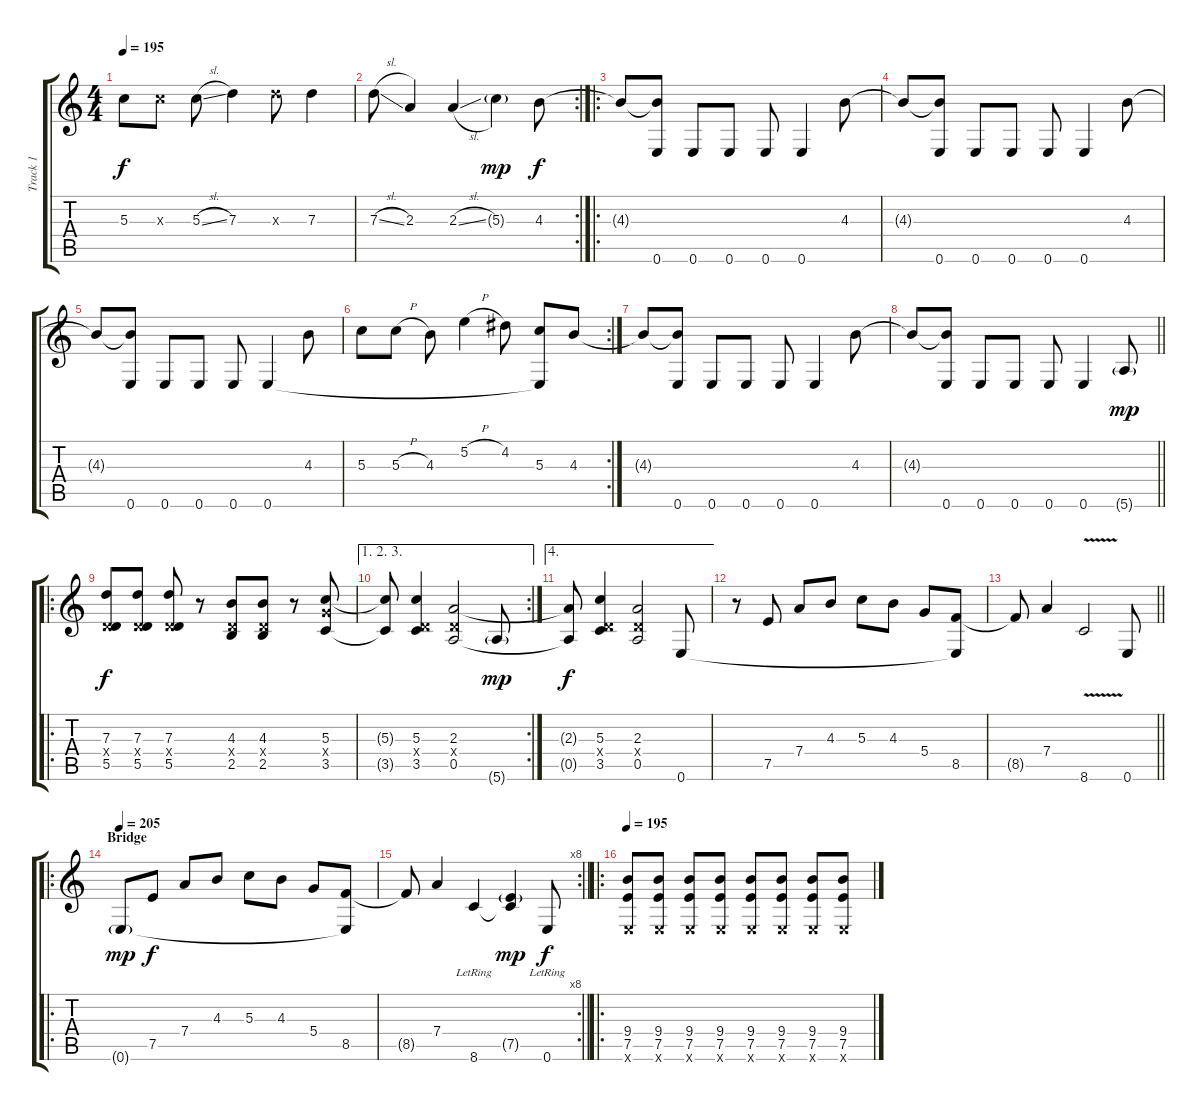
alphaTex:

\track ("Track 1" "Track 1") {instrument distortionguitar}
\staff {score tabs}
\tuning (E4 B3 G3 D3 A2 E2) {hide}
\ts (4 4)
\tempo 195
\clef g2
\ks c
5.3.8{dy f} 5.3{x}.8 5.3{sl}.8 7.3.4 7.3{x}.8 7.3.4 |
\rc 2
7.3{sl}.8 2.3.4 2.3{sl}.4 5.3{g}.4{dy mp} 4.3.8{dy f} |
\ro
4.3{t}.8 (4.3{t} 0.6).8 0.6.8 0.6.8 0.6.8 0.6.4 4.3.8 |
4.3{t}.8 (4.3{t} 0.6).8 0.6.8 0.6.8 0.6.8 0.6.4 4.3.8 |
4.3{t}.8 (4.3{t} 0.6).8 0.6.8 0.6.8 0.6.8 0.6.4 4.3.8 |
\rc 2
5.3.8 5.3{h}.8 4.3.8 5.2{h}.4 4.2.8 (5.3 0.6{t}).8 4.3.8 |
4.3{t}.8 (4.3{t} 0.6).8 0.6.8 0.6.8 0.6.8 0.6.4 4.3.8 |
\barLineRight lightlight
4.3{t}.8 (4.3{t} 0.6).8 0.6.8 0.6.8 0.6.8 0.6.4 5.6{g}.8{dy mp} |
\ro
(7.3 0.4{x} 5.5).8{dy f} (7.3 0.4{x} 5.5).8 (7.3 0.4{x} 5.5).8 r.8 (4.3 0.4{x} 2.5).8 (4.3 0.4{x} 2.5).8 r.8 (5.3 5.4{x} 3.5).8 |
\ae (1 2 3)
\rc 2
(5.3{t} 3.5{t}).8 (5.3 0.4{x} 3.5).4 (2.3 0.4{x} 0.5).2 5.6{g}.8{dy mp} |
\ae 4
(2.3{t} 0.5{t}).8{dy f} (5.3 0.4{x} 3.5).4 (2.3 0.4{x} 0.5).2 0.6.8 |
r.8 7.5.8 7.4.8 4.3.8 5.3.8 4.3.8 5.4.8 (8.5 0.6{t}).8 |
\barLineRight lightlight
8.5{t}.8 7.4.4 8.6{v}.2 0.6.8 |
\ro
\section ("" "Bridge")
\tempo 205
0.6{g}.8{dy mp} 7.5.8{dy f} 7.4.8 4.3.8 5.3.8 4.3.8 5.4.8 (8.5 0.6{t}).8 |
\rc 8
\barLineRight lightlight
8.5{t}.8 7.4.4 8.6{lr}.4 (7.5{g} 8.6{t}).4{dy mp} 0.6{lr}.8{dy f} |
\ro
\tempo 195
(9.4 7.5 0.6{x}).8 (9.4 7.5 0.6{x}).8 (9.4 7.5 0.6{x}).8 (9.4 7.5 0.6{x}).8 (9.4 7.5 0.6{x}).8 (9.4 7.5 0.6{x}).8 (9.4 7.5 0.6{x}).8 (9.4 7.5 0.6{x}).8
